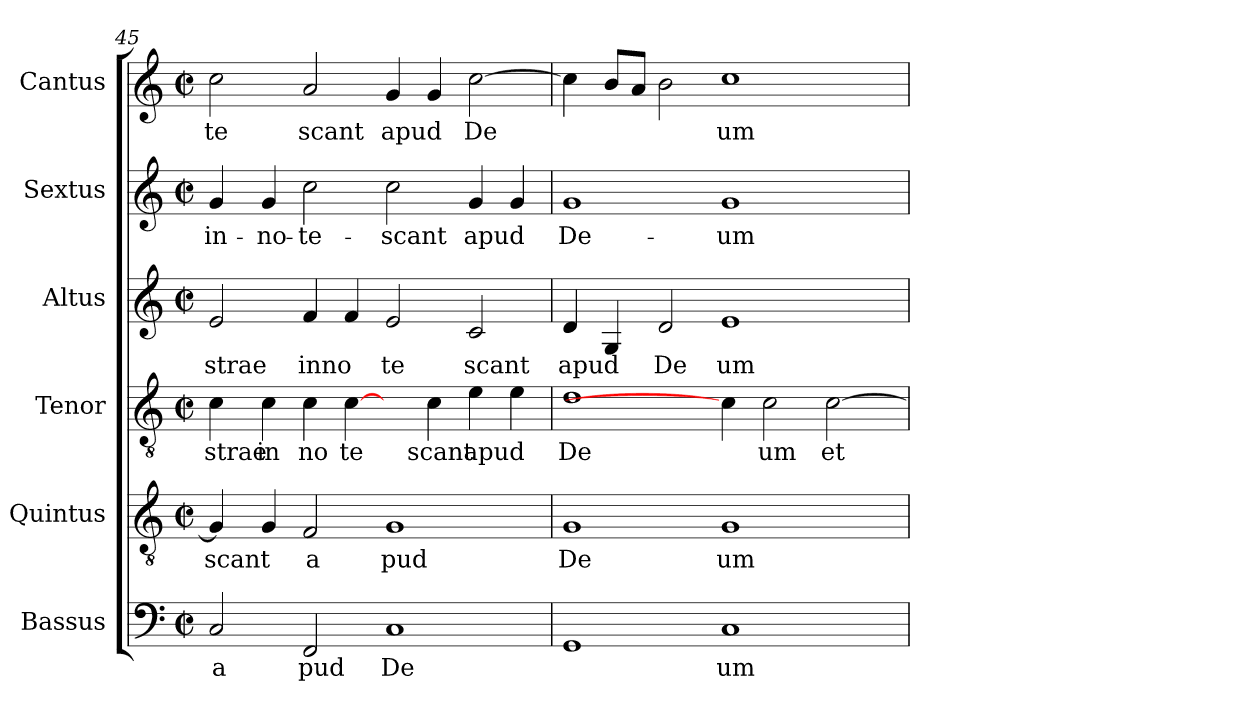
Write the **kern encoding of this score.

**kern	**text	**kern	**text	**kern	**text	**kern	**text	**kern	**text	**kern	**text
*part6	*part6	*part5	*part5	*part4	*part4	*part3	*part3	*part2	*part2	*part1	*part1
*staff6	*staff6	*staff5	*staff5	*staff4	*staff4	*staff3	*staff3	*staff2	*staff2	*staff1	*staff1
*I"Bassus	*	*I"Quintus	*	*I"Tenor	*	*I"Altus	*	*I"Sextus	*	*I"Cantus	*
*clefF4	*	*clefGv2	*	*clefGv2	*	*clefG2	*	*clefG2	*	*clefG2	*
*M2/2	*	*M2/2	*	*M2/2	*	*M2/2	*	*M2/2	*	*M2/2	*
*met(c|)	*	*met(c|)	*	*met(c|)	*	*met(c|)	*	*met(c|)	*	*met(c|)	*
=45	=45	=45	=45	=45	=45	=45	=45	=45	=45	=45	=45
!	!LO:LY:b:cj	!	!LO:LY:b	!	!LO:LY:b:cj	!	!LO:LY:b:cj	!	!LO:LY:b:cj	!	!LO:LY:b:cj
2C/	a	4G/]	scant	4c\	strae	2e/	strae	4g/	in-	2cc\	te
!	!	!	!	!	!LO:LY:b:cj	!	!	!	!LO:LY:b:cj	!	!
.	.	4G/	.	4c\	in	.	.	4g/	-no-	.	.
!	!LO:LY:b:cj	!	!LO:LY:b:cj	!	!LO:LY:b:cj	!	!LO:LY:b	!	!LO:LY:b:cj	!	!LO:LY:b:cj
2FF/	pud	2F/	a	4c\	no	4f/	inno	2cc\	-te-	2a/	scant
!	!	!	!	!	!LO:LY:b:cj	!	!	!	!	!	!
.	.	.	.	[4c\	te	4f/	.	.	.	.	.
!	!LO:LY:b:cj	!	!LO:LY:b:cj	!	!	!	!LO:LY:b:cj	!	!LO:LY:b:cj	!	!LO:LY:b
1C	De	1G	pud	4ryy	.	2e/	te	2cc\	-scant	4g/	apud
!	!	!	!	!	!LO:LY:b:cj	!	!	!	!	!	!
.	.	.	.	4c\	scant	.	.	.	.	4g/	.
!	!	!	!	!	!LO:LY:b	!	!LO:LY:b:cj	!	!LO:LY:b	!	!LO:LY:b
.	.	.	.	4e\	apud	2c/	scant	4g/	apud	[>2cc\	De
.	.	.	.	4e\	.	.	.	4g/	.	.	.
=46	=46	=46	=46	=46	=46	=46	=46	=46	=46	=46	=46
!	!	!	!LO:LY:b:cj	!	!LO:LY:b:cj	!	!LO:LY:b	!	!LO:LY:b:cj	!	!
1GG	.	1G	De	1d	De	4d/	apud	1g	De-	4cc\]	.
.	.	.	.	.	.	4G/	.	.	.	8b/L	.
.	.	.	.	.	.	.	.	.	.	8a/J	.
!	!	!	!	!	!	!	!LO:LY:b:cj	!	!	!	!
.	.	.	.	.	.	2d/	De	.	.	2b\	.
!	!LO:LY:b:cj	!	!LO:LY:b:cj	!	!	!	!LO:LY:b:cj	!	!LO:LY:b:cj	!	!LO:LY:b:cj
1C	um	1G	um	4c\]	.	1e	um	1g	-um	1cc	um
!	!	!	!	!	!LO:LY:b:cj	!	!	!	!	!	!
.	.	.	.	2c\	um	.	.	.	.	.	.
!	!	!	!	!	!LO:LY:b:cj	!	!	!	!	!	!
.	.	.	.	[<2c\	et	.	.	.	.	.	.
4ryy	.	4ryy	.	.	.	4ryy	.	4ryy	.	4ryy	.
=	=	=	=	=	=	=	=	=	=	=	=
*-	*-	*-	*-	*-	*-	*-	*-	*-	*-	*-	*-
